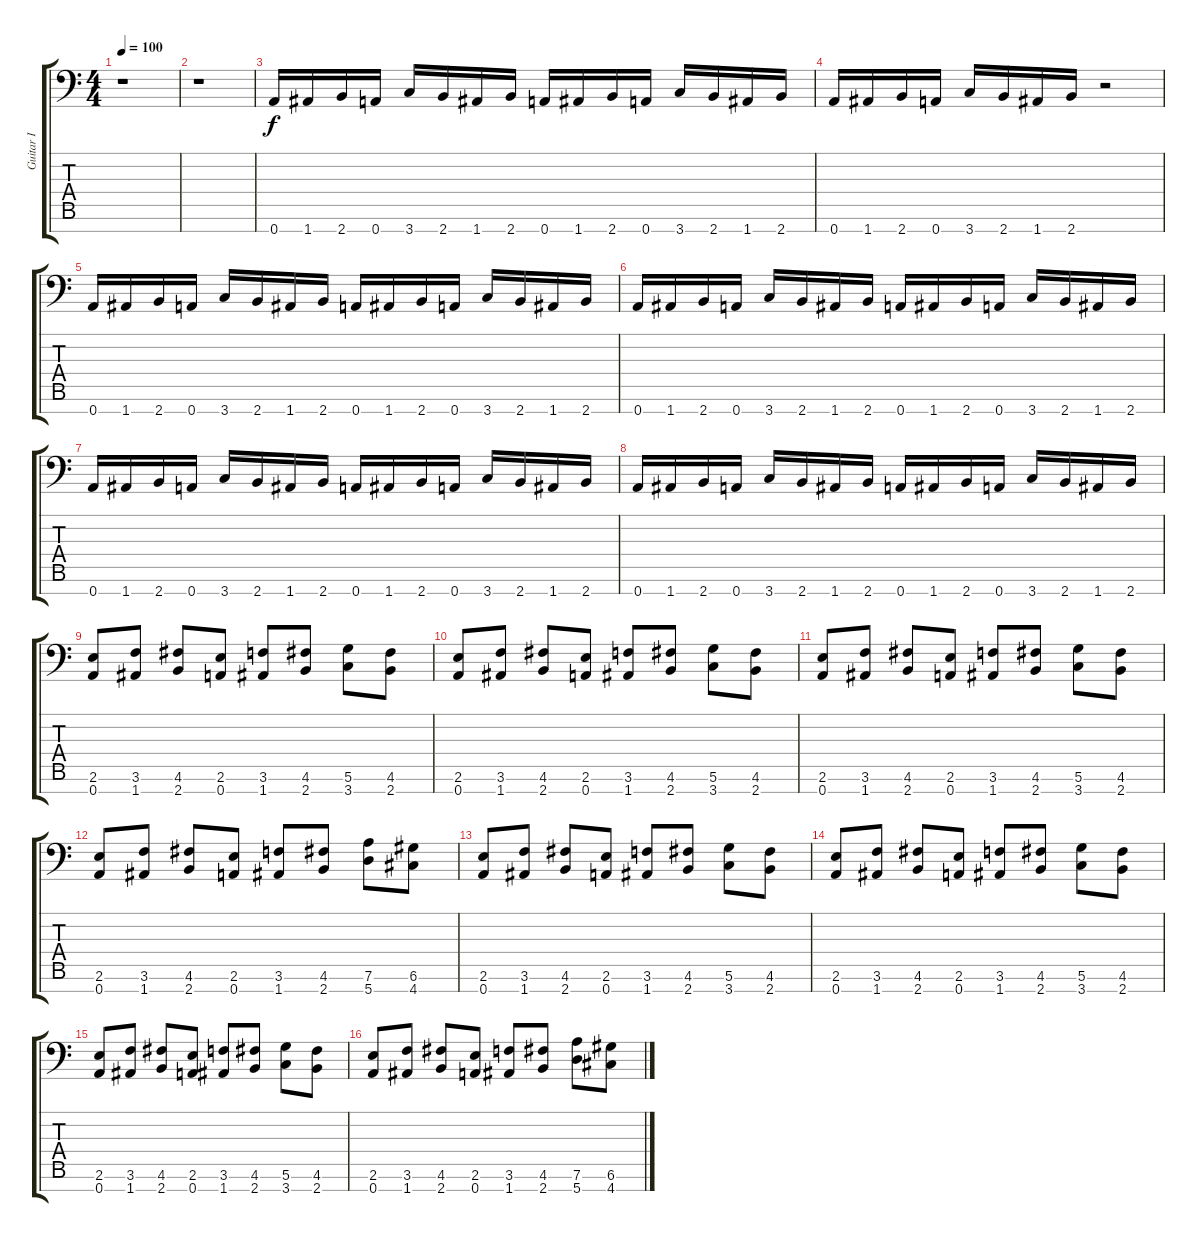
\track ("Guitar I" "Guitar I") {instrument overdrivenguitar}
\staff {score tabs}
\tuning (D4 A3 F3 C3 G2 D2 A1) {hide}
\ts (4 4)
\tempo 100
\clef f4
\ks c
r.1{dy f instrument overdrivenguitar} |
r.1 |
0.7.16{balance 8} 1.7.16 2.7.16 0.7.16 3.7.16 2.7.16 1.7.16 2.7.16 0.7.16 1.7.16 2.7.16 0.7.16 3.7.16 2.7.16 1.7.16 2.7.16 |
0.7.16 1.7.16 2.7.16 0.7.16 3.7.16 2.7.16 1.7.16 2.7.16 r.2 |
0.7.16{balance 0} 1.7.16 2.7.16 0.7.16 3.7.16 2.7.16 1.7.16 2.7.16 0.7.16 1.7.16 2.7.16 0.7.16 3.7.16 2.7.16 1.7.16 2.7.16 |
0.7.16 1.7.16 2.7.16 0.7.16 3.7.16 2.7.16 1.7.16 2.7.16 0.7.16 1.7.16 2.7.16 0.7.16 3.7.16 2.7.16 1.7.16 2.7.16 |
0.7.16 1.7.16 2.7.16 0.7.16 3.7.16 2.7.16 1.7.16 2.7.16 0.7.16 1.7.16 2.7.16 0.7.16 3.7.16 2.7.16 1.7.16 2.7.16 |
0.7.16 1.7.16 2.7.16 0.7.16 3.7.16 2.7.16 1.7.16 2.7.16 0.7.16 1.7.16 2.7.16 0.7.16 3.7.16 2.7.16 1.7.16 2.7.16 |
(2.6 0.7).8 (3.6 1.7).8 (4.6 2.7).8 (2.6 0.7).8 (3.6 1.7).8 (4.6 2.7).8 (5.6 3.7).8 (4.6 2.7).8 |
(2.6 0.7).8 (3.6 1.7).8 (4.6 2.7).8 (2.6 0.7).8 (3.6 1.7).8 (4.6 2.7).8 (5.6 3.7).8 (4.6 2.7).8 |
(2.6 0.7).8 (3.6 1.7).8 (4.6 2.7).8 (2.6 0.7).8 (3.6 1.7).8 (4.6 2.7).8 (5.6 3.7).8 (4.6 2.7).8 |
(2.6 0.7).8 (3.6 1.7).8 (4.6 2.7).8 (2.6 0.7).8 (3.6 1.7).8 (4.6 2.7).8 (7.6 5.7).8 (6.6 4.7).8 |
(2.6 0.7).8 (3.6 1.7).8 (4.6 2.7).8 (2.6 0.7).8 (3.6 1.7).8 (4.6 2.7).8 (5.6 3.7).8 (4.6 2.7).8 |
(2.6 0.7).8 (3.6 1.7).8 (4.6 2.7).8 (2.6 0.7).8 (3.6 1.7).8 (4.6 2.7).8 (5.6 3.7).8 (4.6 2.7).8 |
(2.6 0.7).8 (3.6 1.7).8 (4.6 2.7).8 (2.6 0.7).8 (3.6 1.7).8 (4.6 2.7).8 (5.6 3.7).8 (4.6 2.7).8 |
(2.6 0.7).8 (3.6 1.7).8 (4.6 2.7).8 (2.6 0.7).8 (3.6 1.7).8 (4.6 2.7).8 (7.6 5.7).8 (6.6 4.7).8
